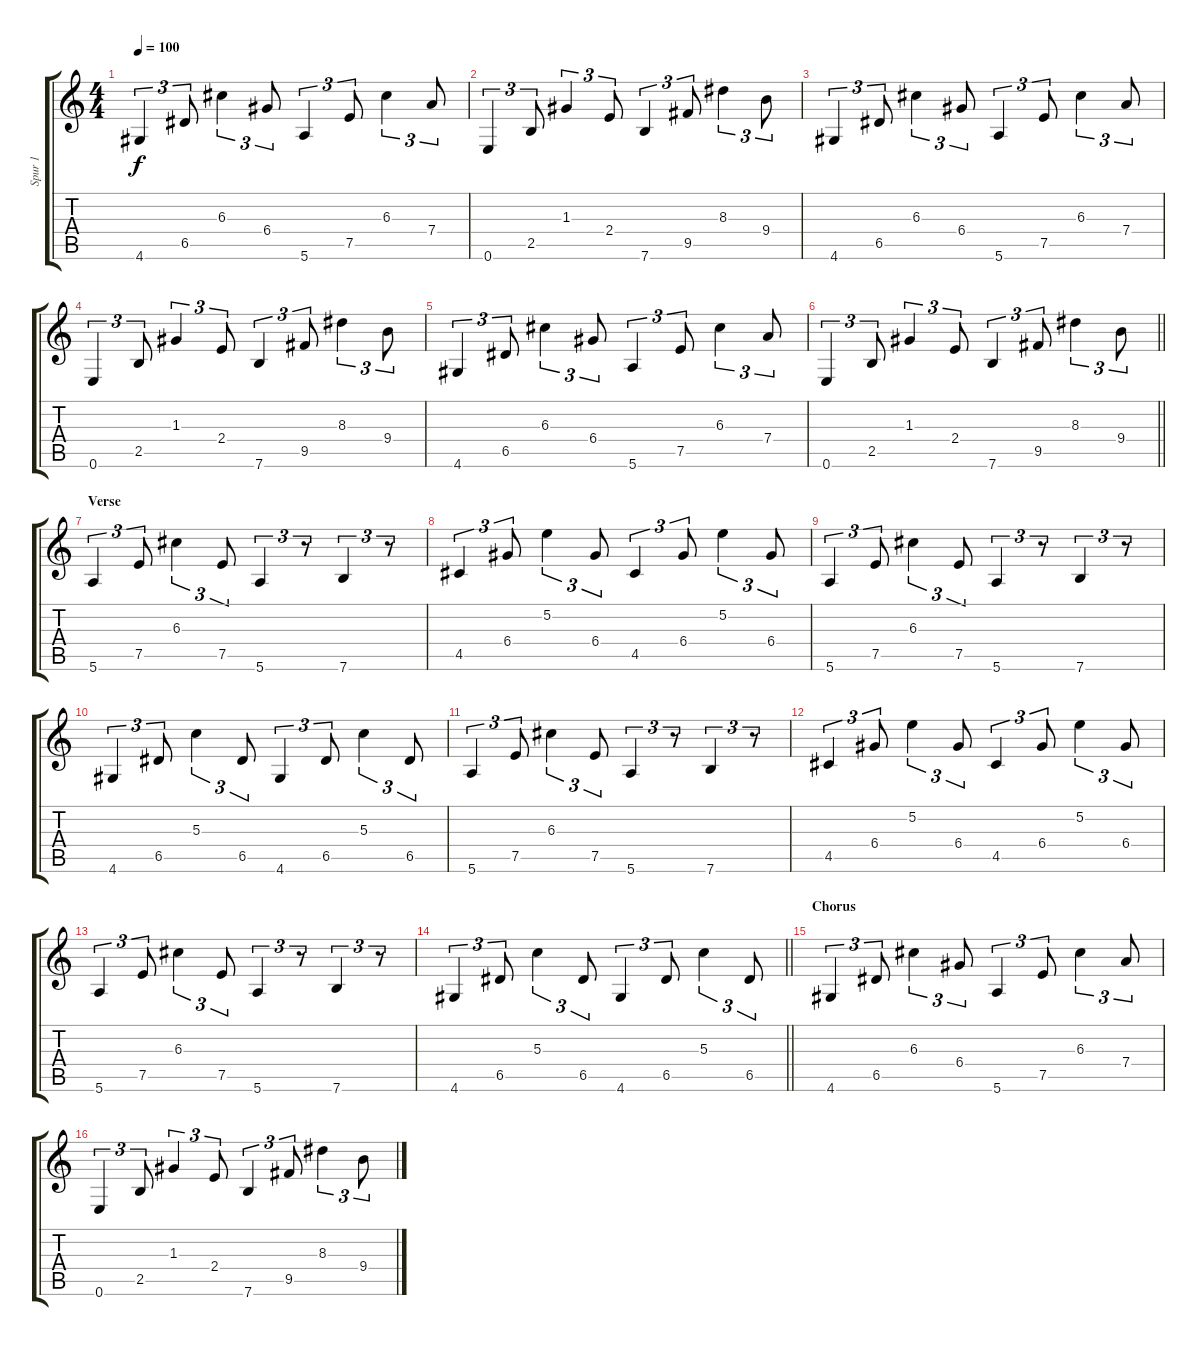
\track ("Spur 1" "Spur 1") {instrument acousticguitarnylon}
\staff {score tabs}
\tuning (E4 B3 G3 D3 A2 E2) {hide}
\ts (4 4)
\tempo 100
\clef g2
\ks c
4.6.4{tu (3 2) dy f} 6.5.8{tu (3 2)} 6.3.4{tu (3 2)} 6.4.8{tu (3 2)} 5.6.4{tu (3 2)} 7.5.8{tu (3 2)} 6.3.4{tu (3 2)} 7.4.8{tu (3 2)} |
0.6.4{tu (3 2)} 2.5.8{tu (3 2)} 1.3.4{tu (3 2)} 2.4.8{tu (3 2)} 7.6.4{tu (3 2)} 9.5.8{tu (3 2)} 8.3.4{tu (3 2)} 9.4.8{tu (3 2)} |
4.6.4{tu (3 2)} 6.5.8{tu (3 2)} 6.3.4{tu (3 2)} 6.4.8{tu (3 2)} 5.6.4{tu (3 2)} 7.5.8{tu (3 2)} 6.3.4{tu (3 2)} 7.4.8{tu (3 2)} |
0.6.4{tu (3 2)} 2.5.8{tu (3 2)} 1.3.4{tu (3 2)} 2.4.8{tu (3 2)} 7.6.4{tu (3 2)} 9.5.8{tu (3 2)} 8.3.4{tu (3 2)} 9.4.8{tu (3 2)} |
4.6.4{tu (3 2)} 6.5.8{tu (3 2)} 6.3.4{tu (3 2)} 6.4.8{tu (3 2)} 5.6.4{tu (3 2)} 7.5.8{tu (3 2)} 6.3.4{tu (3 2)} 7.4.8{tu (3 2)} |
\barLineRight lightlight
0.6.4{tu (3 2)} 2.5.8{tu (3 2)} 1.3.4{tu (3 2)} 2.4.8{tu (3 2)} 7.6.4{tu (3 2)} 9.5.8{tu (3 2)} 8.3.4{tu (3 2)} 9.4.8{tu (3 2)} |
\section ("" "Verse")
5.6.4{tu (3 2)} 7.5.8{tu (3 2)} 6.3.4{tu (3 2)} 7.5.8{tu (3 2)} 5.6.4{tu (3 2)} r.8{tu (3 2)} 7.6.4{tu (3 2)} r.8{tu (3 2)} |
4.5.4{tu (3 2)} 6.4.8{tu (3 2)} 5.2.4{tu (3 2)} 6.4.8{tu (3 2)} 4.5.4{tu (3 2)} 6.4.8{tu (3 2)} 5.2.4{tu (3 2)} 6.4.8{tu (3 2)} |
5.6.4{tu (3 2)} 7.5.8{tu (3 2)} 6.3.4{tu (3 2)} 7.5.8{tu (3 2)} 5.6.4{tu (3 2)} r.8{tu (3 2)} 7.6.4{tu (3 2)} r.8{tu (3 2)} |
4.6.4{tu (3 2)} 6.5.8{tu (3 2)} 5.3.4{tu (3 2)} 6.5.8{tu (3 2)} 4.6.4{tu (3 2)} 6.5.8{tu (3 2)} 5.3.4{tu (3 2)} 6.5.8{tu (3 2)} |
5.6.4{tu (3 2)} 7.5.8{tu (3 2)} 6.3.4{tu (3 2)} 7.5.8{tu (3 2)} 5.6.4{tu (3 2)} r.8{tu (3 2)} 7.6.4{tu (3 2)} r.8{tu (3 2)} |
4.5.4{tu (3 2)} 6.4.8{tu (3 2)} 5.2.4{tu (3 2)} 6.4.8{tu (3 2)} 4.5.4{tu (3 2)} 6.4.8{tu (3 2)} 5.2.4{tu (3 2)} 6.4.8{tu (3 2)} |
5.6.4{tu (3 2)} 7.5.8{tu (3 2)} 6.3.4{tu (3 2)} 7.5.8{tu (3 2)} 5.6.4{tu (3 2)} r.8{tu (3 2)} 7.6.4{tu (3 2)} r.8{tu (3 2)} |
\barLineRight lightlight
4.6.4{tu (3 2)} 6.5.8{tu (3 2)} 5.3.4{tu (3 2)} 6.5.8{tu (3 2)} 4.6.4{tu (3 2)} 6.5.8{tu (3 2)} 5.3.4{tu (3 2)} 6.5.8{tu (3 2)} |
\section ("" "Chorus")
4.6.4{tu (3 2)} 6.5.8{tu (3 2)} 6.3.4{tu (3 2)} 6.4.8{tu (3 2)} 5.6.4{tu (3 2)} 7.5.8{tu (3 2)} 6.3.4{tu (3 2)} 7.4.8{tu (3 2)} |
0.6.4{tu (3 2)} 2.5.8{tu (3 2)} 1.3.4{tu (3 2)} 2.4.8{tu (3 2)} 7.6.4{tu (3 2)} 9.5.8{tu (3 2)} 8.3.4{tu (3 2)} 9.4.8{tu (3 2)}
